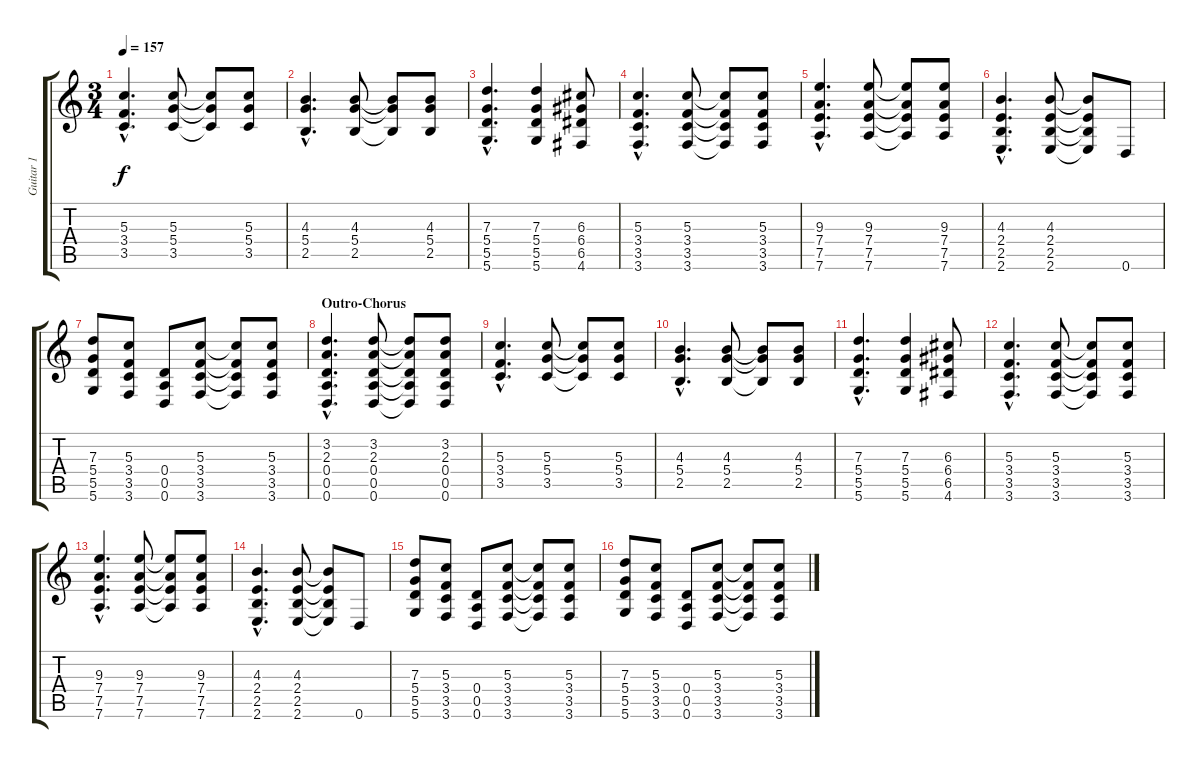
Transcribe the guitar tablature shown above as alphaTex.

\track ("Guitar 1" "Guitar 1") {instrument distortionguitar}
\staff {score tabs}
\tuning (E4 B3 G3 D3 A2 D2) {hide}
\ts (3 4)
\tempo 157
\clef g2
\ks c
(5.3{hac} 3.4{hac} 3.5{hac}).4{d dy f} (5.3 5.4 3.5).8 (5.3{t} 5.4{t} 3.5{t}).8 (5.3 5.4 3.5).8 |
(4.3{hac} 5.4{hac} 2.5{hac}).4{d} (4.3 5.4 2.5).8 (4.3{t} 5.4{t} 2.5{t}).8 (4.3 5.4 2.5).8 |
(7.3{hac} 5.4{hac} 5.5{hac} 5.6{hac}).4{d} (7.3 5.4 5.5 5.6).4 (6.3 6.4 6.5 4.6).8 |
(5.3{hac} 3.4{hac} 3.5{hac} 3.6{hac}).4{d} (5.3 3.4 3.5 3.6).8 (5.3{t} 3.4{t} 3.5{t} 3.6{t}).8 (5.3 3.4 3.5 3.6).8 |
(9.3{hac} 7.4{hac} 7.5{hac} 7.6{hac}).4{d} (9.3 7.4 7.5 7.6).8 (9.3{t} 7.4{t} 7.5{t} 7.6{t}).8 (9.3 7.4 7.5 7.6).8 |
(4.3{hac} 2.4{hac} 2.5{hac} 2.6{hac}).4{d} (4.3 2.4 2.5 2.6).8 (4.3{t} 2.4{t} 2.5{t} 2.6{t}).8 0.6.8 |
(7.3 5.4 5.5 5.6).8 (5.3 3.4 3.5 3.6).8 (0.4 0.5 0.6).8 (5.3 3.4 3.5 3.6).8 (5.3{t} 3.4{t} 3.5{t} 3.6{t}).8 (5.3 3.4 3.5 3.6).8 |
\section ("" "Outro-Chorus")
(3.2{hac} 2.3{hac} 0.4{hac} 0.5{hac} 0.6{hac}).4{d} (3.2 2.3 0.4 0.5 0.6).8 (3.2{t} 2.3{t} 0.4{t} 0.5{t} 0.6{t}).8 (3.2 2.3 0.4 0.5 0.6).8 |
(5.3{hac} 3.4{hac} 3.5{hac}).4{d} (5.3 5.4 3.5).8 (5.3{t} 5.4{t} 3.5{t}).8 (5.3 5.4 3.5).8 |
(4.3{hac} 5.4{hac} 2.5{hac}).4{d} (4.3 5.4 2.5).8 (4.3{t} 5.4{t} 2.5{t}).8 (4.3 5.4 2.5).8 |
(7.3{hac} 5.4{hac} 5.5{hac} 5.6{hac}).4{d} (7.3 5.4 5.5 5.6).4 (6.3 6.4 6.5 4.6).8 |
(5.3{hac} 3.4{hac} 3.5{hac} 3.6{hac}).4{d} (5.3 3.4 3.5 3.6).8 (5.3{t} 3.4{t} 3.5{t} 3.6{t}).8 (5.3 3.4 3.5 3.6).8 |
(9.3{hac} 7.4{hac} 7.5{hac} 7.6{hac}).4{d} (9.3 7.4 7.5 7.6).8 (9.3{t} 7.4{t} 7.5{t} 7.6{t}).8 (9.3 7.4 7.5 7.6).8 |
(4.3{hac} 2.4{hac} 2.5{hac} 2.6{hac}).4{d} (4.3 2.4 2.5 2.6).8 (4.3{t} 2.4{t} 2.5{t} 2.6{t}).8 0.6.8 |
(7.3 5.4 5.5 5.6).8 (5.3 3.4 3.5 3.6).8 (0.4 0.5 0.6).8 (5.3 3.4 3.5 3.6).8 (5.3{t} 3.4{t} 3.5{t} 3.6{t}).8 (5.3 3.4 3.5 3.6).8 |
(7.3 5.4 5.5 5.6).8 (5.3 3.4 3.5 3.6).8 (0.4 0.5 0.6).8 (5.3 3.4 3.5 3.6).8 (5.3{t} 3.4{t} 3.5{t} 3.6{t}).8 (5.3 3.4 3.5 3.6).8
